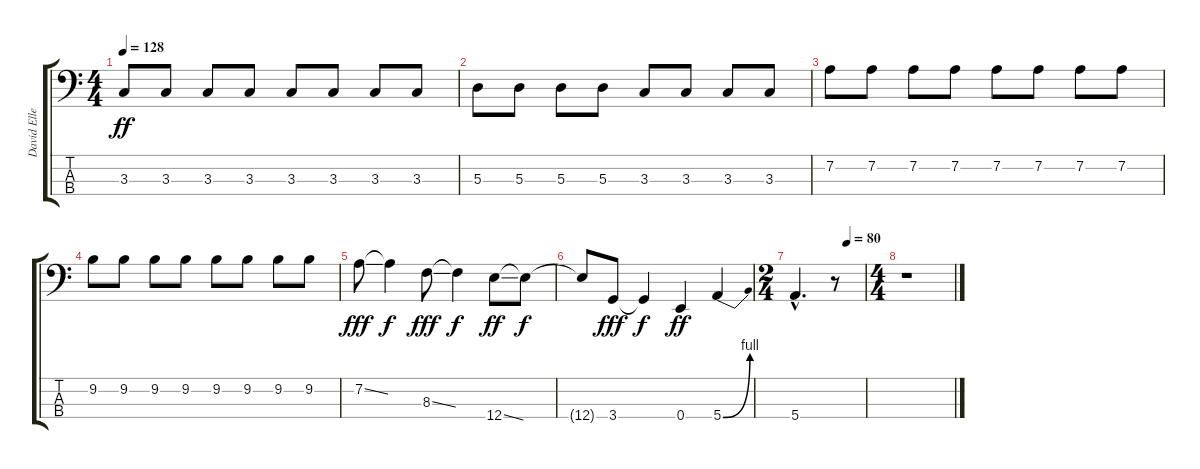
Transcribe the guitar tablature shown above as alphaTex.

\track ("David Ellefson" "David Elle") {instrument acousticguitarnylon}
\staff {score tabs}
\tuning (G2 D2 A1 E1) {hide}
\ts (4 4)
\tempo 128
\clef f4
\ks c
3.3.8{dy ff} 3.3.8 3.3.8 3.3.8 3.3.8 3.3.8 3.3.8 3.3.8 |
5.3.8 5.3.8 5.3.8 5.3.8 3.3.8 3.3.8 3.3.8 3.3.8 |
7.2.8 7.2.8 7.2.8 7.2.8 7.2.8 7.2.8 7.2.8 7.2.8 |
9.2.8 9.2.8 9.2.8 9.2.8 9.2.8 9.2.8 9.2.8 9.2.8 |
7.2{ss}.8{dy fff} 7.2{t}.4{dy f} 8.3{ss}.8{dy fff} 8.3{t}.4{dy f} 12.4{ss}.8{dy ff} 12.4{t}.8{dy f} |
12.4{t}.8 3.4.8{dy fff} 3.4{t}.4{dy f} 0.4.4{dy ff} 5.4{be (bend 0 0 60 4)}.4 |
\ts (2 4)
\tempo (80 0.75)
5.4{hac}.4{d} r.8 |
\ts (4 4)
r.1
